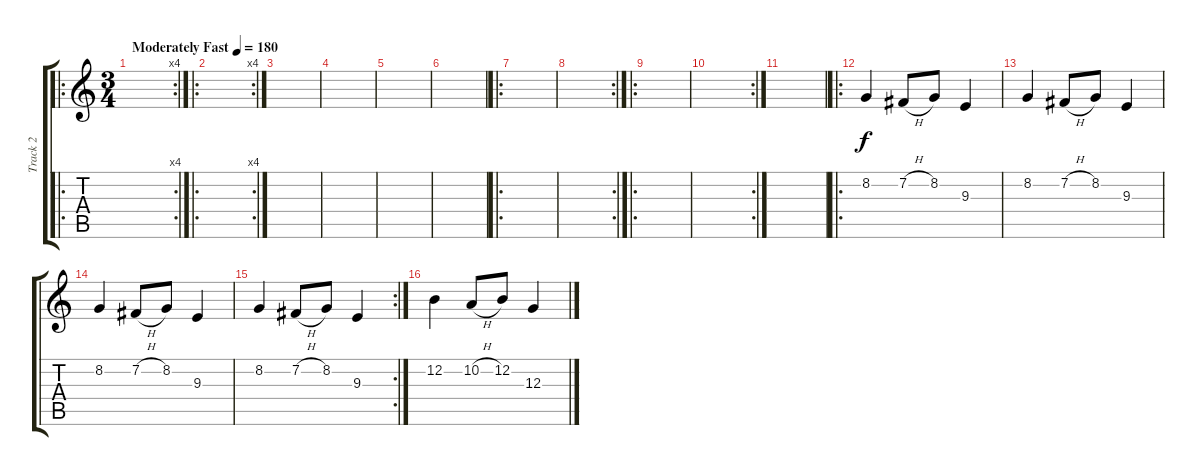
\track ("Track 2" "Track 2") {instrument tubularbells}
\staff {score tabs}
\tuning (E4 B3 G3 D3 A2 E2) {hide}
\ro
\rc 4
\ts (3 4)
\tempo (180 "Moderately Fast")
\clef g2
\ks c
|
\ro
\rc 4
|
|
|
|
|
\ro
|
\rc 2
|
\ro
|
\rc 2
|
|
\ro
8.2.4 7.2{h}.8 8.2.8 9.3.4 |
8.2.4 7.2{h}.8 8.2.8 9.3.4 |
8.2.4 7.2{h}.8 8.2.8 9.3.4 |
\rc 2
8.2.4 7.2{h}.8 8.2.8 9.3.4 |
12.2.4 10.2{h}.8 12.2.8 12.3.4
